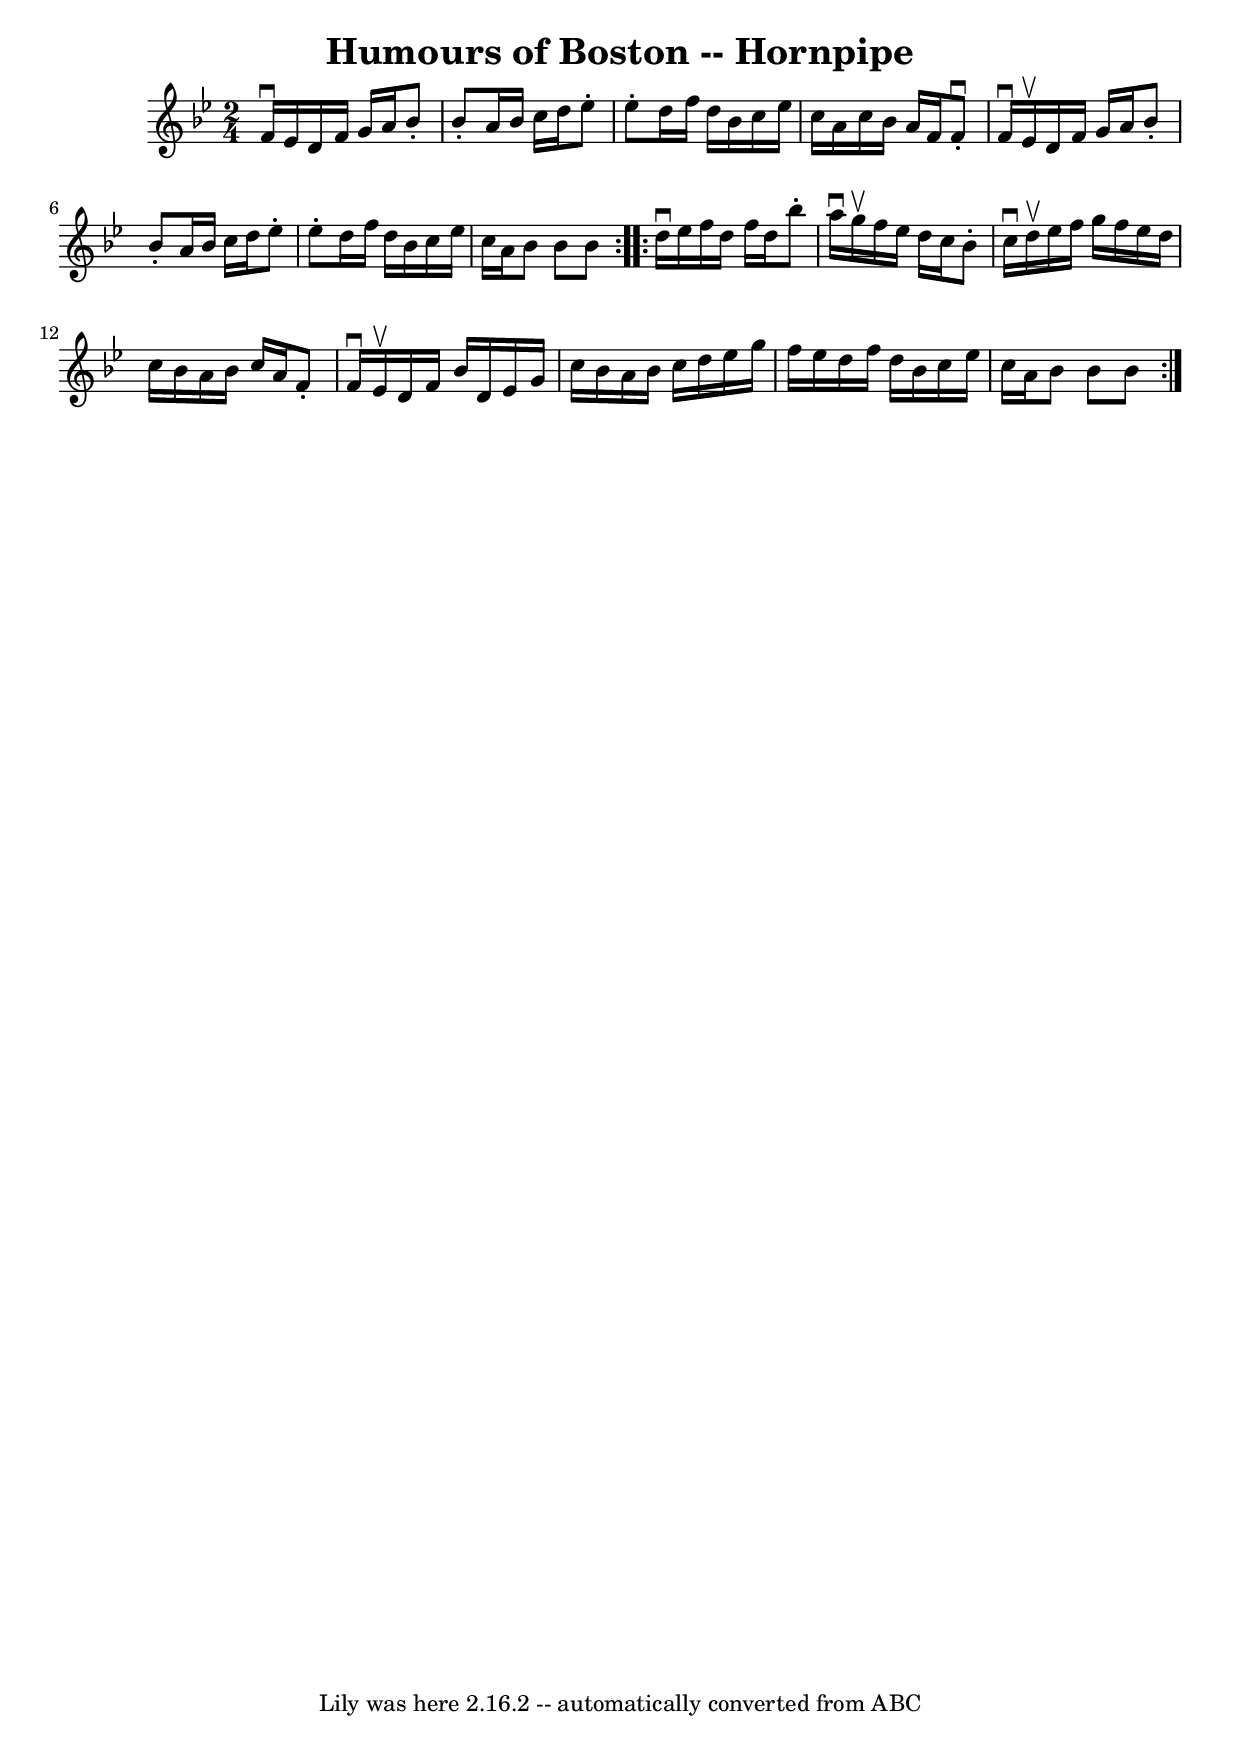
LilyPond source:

\version "2.16.2"
\include "Mammoth.ily"
\header {
  %% book = "Cole's 1000 Fiddle Tunes"
  crossRefNumber = "1"
  footnotes = ""
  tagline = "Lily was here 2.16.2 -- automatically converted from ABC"
  title = "Humours of Boston -- Hornpipe"

}
voicedefault =  {



  \repeat volta 2 {

    \time 2/4 
    \key bes \major f'16^\downbow ees'16  |
    d'16 f'16    
    g'16 a'16 bes'8-. bes'8-. |
    a'16 bes'16 c''16 d''16 
    ees''8-. ees''8-. |
    d''16 f''16 d''16 bes'16 c''16  
    ees''16 c''16 a'16  |
    c''16 bes'16 a'16 f'16 f'8-.^\downbow f'16^\downbow ees'16^\upbow |
    d'16 f'16 g'16 
    a'16 bes'8-. bes'8-. |
    a'16 bes'16 c''16 d''16    
    ees''8-. ees''8-. |
    d''16 f''16 d''16 bes'16 c''16    
    ees''16 c''16 a'16  |
    bes'8 bes'8 bes'8  
  }     

  \repeat volta 2 {
    d''16^\downbow ees''16  |
    f''16 d''16    
    f''16 d''16 bes''8-. a''16^\downbow g''16^\upbow |
    f''16  
    ees''16 d''16 c''16 bes'8-. c''16^\downbow d''16^\upbow  |
    ees''16 f''16 g''16 f''16 ees''16 d''16 c''16    
    bes'16  |
    a'16 bes'16 c''16 a'16 f'8-. f'16^\downbow   
    ees'16^\upbow |
    d'16 f'16 bes'16 d'16 ees'16 g'16    
    c''16 bes'16  |
    a'16 bes'16 c''16 d''16 ees''16    
    g''16 f''16 ees''16  |
    d''16 f''16 d''16 bes'16    
    c''16 ees''16 c''16 a'16  |
    bes'8 bes'8 bes'8  
  }   

}

\score{
  <<

    \context Staff="default"
    {
      \voicedefault 
      
    }

  >>
  \layout {
    
  }
  \midi {
  }

}
